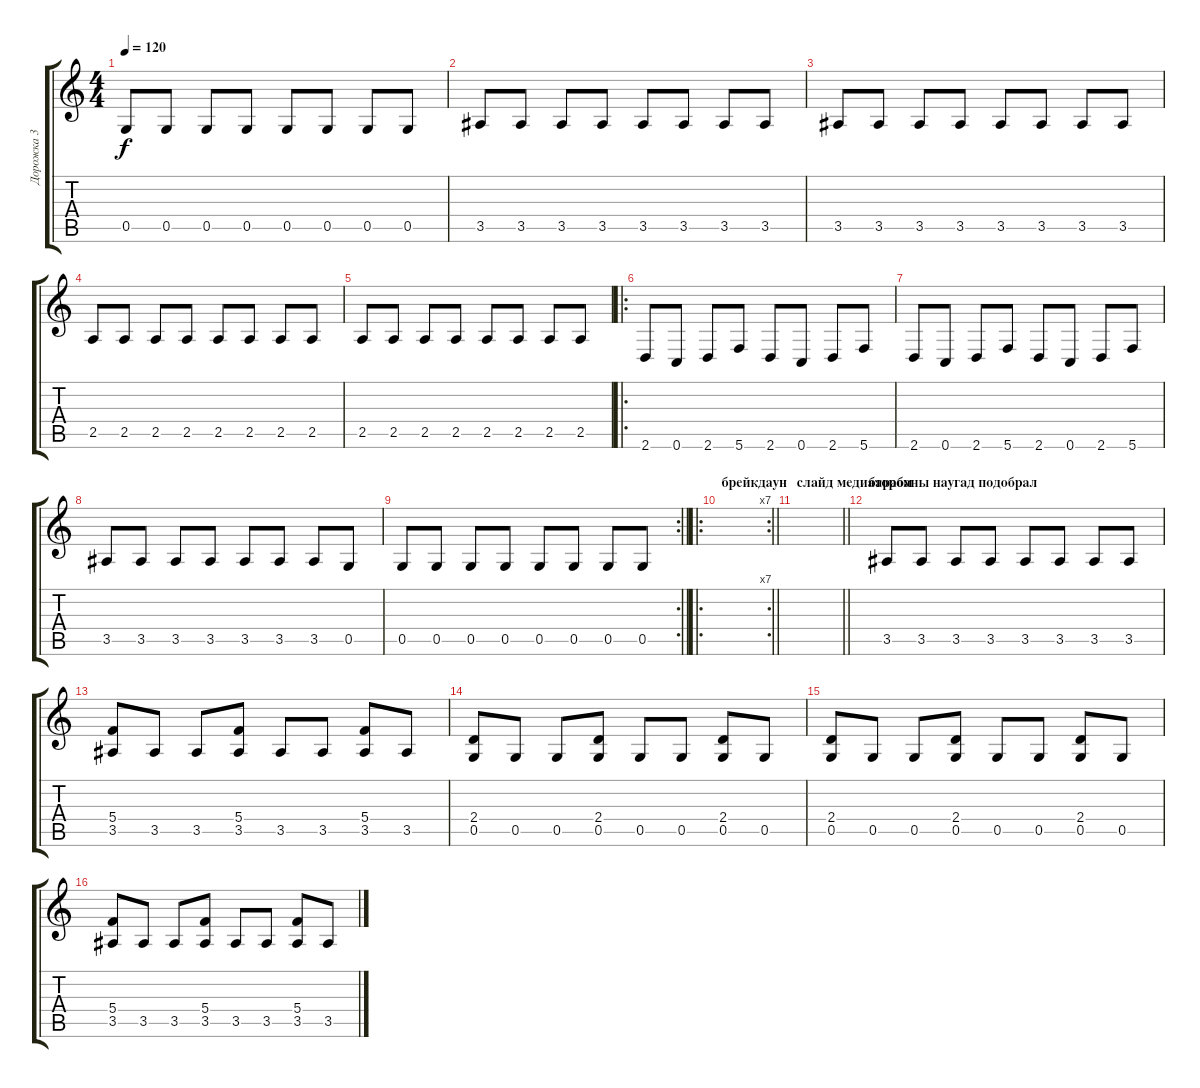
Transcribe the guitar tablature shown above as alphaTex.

\track ("Дорожка 3" "Дорожка 3") {instrument electricbasspick}
\staff {score tabs}
\tuning (D4 A3 F3 C3 G2 C2) {hide}
\ts (4 4)
\tempo 120
\clef g2
\ks c
0.5.8{dy f} 0.5.8 0.5.8 0.5.8 0.5.8 0.5.8 0.5.8 0.5.8 |
3.5.8 3.5.8 3.5.8 3.5.8 3.5.8 3.5.8 3.5.8 3.5.8 |
3.5.8 3.5.8 3.5.8 3.5.8 3.5.8 3.5.8 3.5.8 3.5.8 |
2.5.8 2.5.8 2.5.8 2.5.8 2.5.8 2.5.8 2.5.8 2.5.8 |
2.5.8 2.5.8 2.5.8 2.5.8 2.5.8 2.5.8 2.5.8 2.5.8 |
\ro
2.6.8 0.6.8 2.6.8 5.6.8 2.6.8 0.6.8 2.6.8 5.6.8 |
2.6.8 0.6.8 2.6.8 5.6.8 2.6.8 0.6.8 2.6.8 5.6.8 |
3.5.8 3.5.8 3.5.8 3.5.8 3.5.8 3.5.8 3.5.8 0.5.8 |
\rc 2
\barLineRight lightlight
0.5.8 0.5.8 0.5.8 0.5.8 0.5.8 0.5.8 0.5.8 0.5.8 |
\ro
\rc 7
\section ("" "брейкдаун")
\barLineRight lightlight
|
\section ("" "слайд медиатором")
\barLineRight lightlight
|
\section ("" "барабаны наугад подобрал")
3.5.8 3.5.8 3.5.8 3.5.8 3.5.8 3.5.8 3.5.8 3.5.8 |
(5.4 3.5).8 3.5.8 3.5.8 (5.4 3.5).8 3.5.8 3.5.8 (5.4 3.5).8 3.5.8 |
(2.4 0.5).8 0.5.8 0.5.8 (2.4 0.5).8 0.5.8 0.5.8 (2.4 0.5).8 0.5.8 |
(2.4 0.5).8 0.5.8 0.5.8 (2.4 0.5).8 0.5.8 0.5.8 (2.4 0.5).8 0.5.8 |
(5.4 3.5).8 3.5.8 3.5.8 (5.4 3.5).8 3.5.8 3.5.8 (5.4 3.5).8 3.5.8
